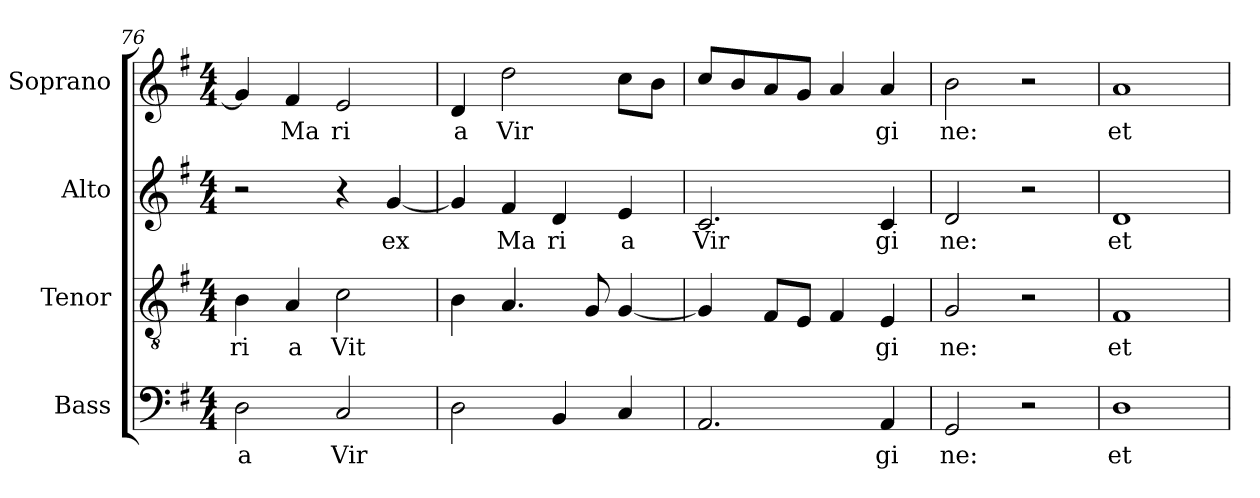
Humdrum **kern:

**kern	**text	**kern	**text	**kern	**text	**kern	**text
*part4	*part4	*part3	*part3	*part2	*part2	*part1	*part1
*staff4	*staff4	*staff3	*staff3	*staff2	*staff2	*staff1	*staff1
*I"Bass	*	*I"Tenor	*	*I"Alto	*	*I"Soprano	*
*I'B.	*	*I'T.	*	*I'A.	*	*I'S.	*
*clefF4	*	*clefGv2	*	*clefG2	*	*clefG2	*
*	*	*ITrd7c12	*	*	*	*	*
*k[f#]	*	*k[f#]	*	*k[f#]	*	*k[f#]	*
*G:	*	*G:	*	*G:	*	*G:	*
*M4/4	*	*M4/4	*	*M4/4	*	*M4/4	*
=76	=76	=76	=76	=76	=76	=76	=76
!	!LO:LY:b:color=#000000	!	!	!	!	!	!
!	!	!	!LO:LY:b:color=#000000	!	!	!	!
2Di\	a	4BBi\	ri	2r	.	4gi/]	.
!	!	!	!LO:LY:b:color=#000000	!	!	!	!
!	!	!	!	!	!	!	!LO:LY:b:color=#000000
.	.	4AAi/	a	.	.	4f#i/	Ma
!	!LO:LY:b:color=#000000	!	!	!	!	!	!
!	!	!	!LO:LY:b:color=#000000	!	!	!	!
!	!	!	!	!	!	!	!LO:LY:b:color=#000000
2Ci/	Vir	2Ci\	Vit	4r	.	2ei/	ri
!	!	!	!	!	!LO:LY:b:color=#000000	!	!
.	.	.	.	[4gi/	ex	.	.
=77	=77	=77	=77	=77	=77	=77	=77
!	!	!	!	!	!	!	!LO:LY:b:color=#000000
2Di\	.	4BBi\	.	4gi/]	.	4di/	a
!	!	!	!	!	!LO:LY:b:color=#000000	!	!
!	!	!	!	!	!	!	!LO:LY:b:color=#000000
.	.	4.AAi/	.	4f#i/	Ma	2ddi\	Vir
!	!	!	!	!	!LO:LY:b:color=#000000	!	!
4BBi/	.	.	.	4di/	ri	.	.
.	.	8GGi/	.	.	.	.	.
!	!	!	!	!	!LO:LY:b:color=#000000	!	!
4Ci/	.	[4GGi/	.	4ei/	a	8cci\L	.
.	.	.	.	.	.	8bi\J	.
=78	=78	=78	=78	=78	=78	=78	=78
!	!	!	!	!	!LO:LY:b:color=#000000	!	!
2.AAi/	.	4GGi/]	.	2.ci/	Vir	8cci/L	.
.	.	.	.	.	.	8bi/	.
.	.	8FF#i/L	.	.	.	8ai/	.
.	.	8EEi/J	.	.	.	8gi/J	.
.	.	4FF#i/	.	.	.	4ai/	.
!	!LO:LY:b:color=#000000	!	!	!	!	!	!
!	!	!	!LO:LY:b:color=#000000	!	!	!	!
!	!	!	!	!	!LO:LY:b:color=#000000	!	!
!	!	!	!	!	!	!	!LO:LY:b:color=#000000
4AAi/	gi	4EEi/	gi	4ci/	gi	4ai/	gi
!!LO:LB:g=z
=79	=79	=79	=79	=79	=79	=79	=79
!	!LO:LY:b:color=#000000	!	!	!	!	!	!
!	!	!	!LO:LY:b:color=#000000	!	!	!	!
!	!	!	!	!	!LO:LY:b:color=#000000	!	!
!	!	!	!	!	!	!	!LO:LY:b:color=#000000
2GGi/	ne:	2GGi/	ne:	2di/	ne:	2bi\	ne:
2r	.	2r	.	2r	.	2r	.
=80	=80	=80	=80	=80	=80	=80	=80
!	!LO:LY:b:color=#000000	!	!	!	!	!	!
!	!	!	!LO:LY:b:color=#000000	!	!	!	!
!	!	!	!	!	!LO:LY:b:color=#000000	!	!
!	!	!	!	!	!	!	!LO:LY:b:color=#000000
1Di	et	1FF#i	et	1di	et	1ai	et
=	=	=	=	=	=	=	=
*-	*-	*-	*-	*-	*-	*-	*-
